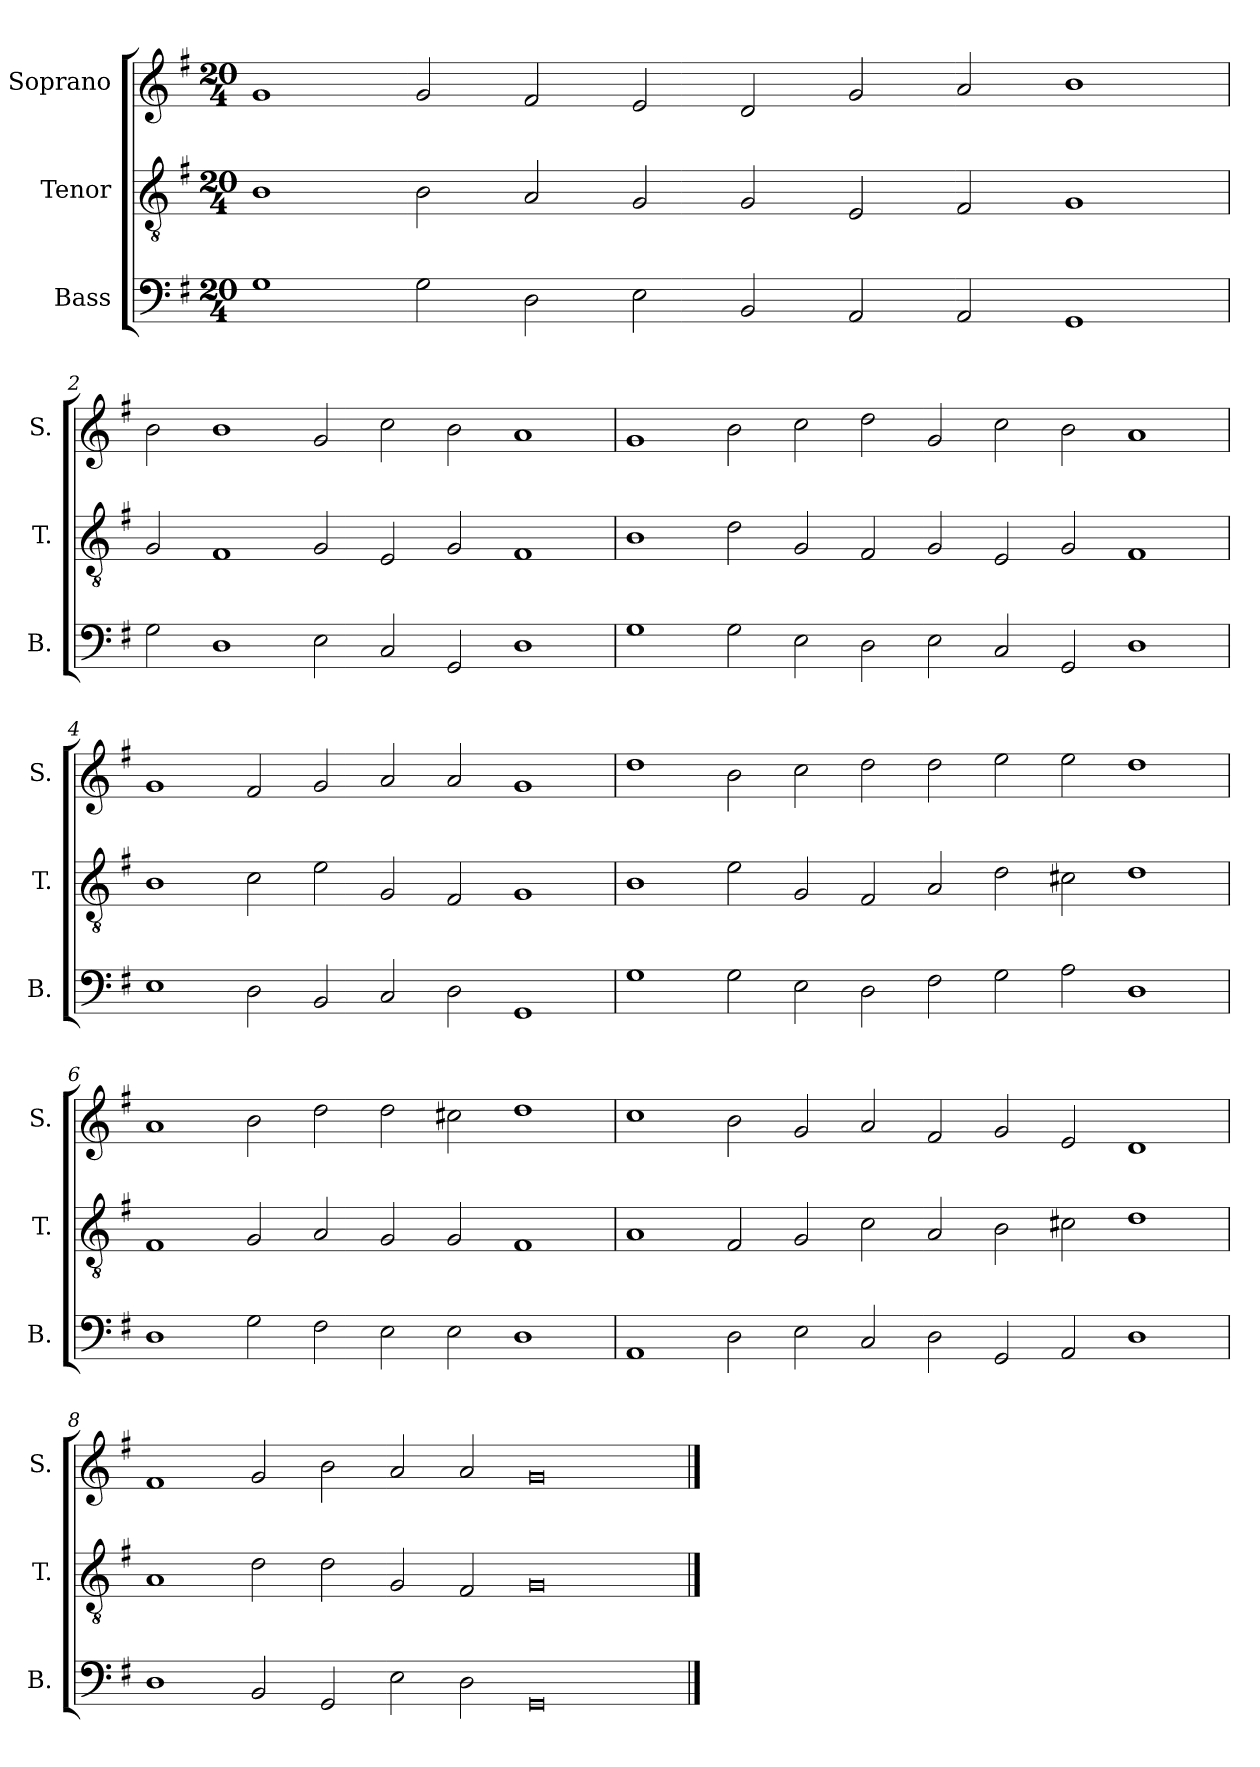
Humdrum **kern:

**kern	**kern	**kern
*part3	*part2	*part1
*staff3	*staff2	*staff1
*I"Bass	*I"Tenor	*I"Soprano
*I'B.	*I'T.	*I'S.
*clefF4	*clefGv2	*clefG2
*k[f#]	*k[f#]	*k[f#]
*G:	*G:	*G:
*M20/4	*M20/4	*M20/4
=1	=1	=1
1G	1B	1g
2G\	2B\	2g/
2D\	2A/	2f#/
2E\	2G/	2e/
2BB/	2G/	2d/
2AA/	2E/	2g/
2AA/	2F#/	2a/
1GG	1G	1b
=2	=2	=2
2G\	2G/	2b\
1D	1F#	1b
2E\	2G/	2g/
2C/	2E/	2cc\
2GG/	2G/	2b\
1D	1F#	1a
=3	=3	=3
1G	1B	1g
2G\	2d\	2b\
2E\	2G/	2cc\
2D\	2F#/	2dd\
2E\	2G/	2g/
2C/	2E/	2cc\
2GG/	2G/	2b\
1D	1F#	1a
=4	=4	=4
1E	1B	1g
2D\	2c\	2f#/
2BB/	2e\	2g/
2C/	2G/	2a/
2D\	2F#/	2a/
1GG	1G	1g
!!LO:LB:g=z
=5	=5	=5
1G	1B	1dd
2G\	2e\	2b\
2E\	2G/	2cc\
2D\	2F#/	2dd\
2F#\	2A/	2dd\
2G\	2d\	2ee\
2A\	2c#X\	2ee\
1D	1d	1dd
=6	=6	=6
1D	1F#	1a
2G\	2G/	2b\
2F#\	2A/	2dd\
2E\	2G/	2dd\
2E\	2G/	2cc#X\
1D	1F#	1dd
=7	=7	=7
1AA	1A	1cc
2D\	2F#/	2b\
2E\	2G/	2g/
2C/	2c\	2a/
2D\	2A/	2f#/
2GG/	2B\	2g/
2AA/	2c#X\	2e/
1D	1d	1d
=8	=8	=8
1D	1A	1f#
2BB/	2d\	2g/
2GG/	2d\	2b\
2E\	2G/	2a/
2D\	2F#/	2a/
0GG	0G	0g
==	==	==
*-	*-	*-
